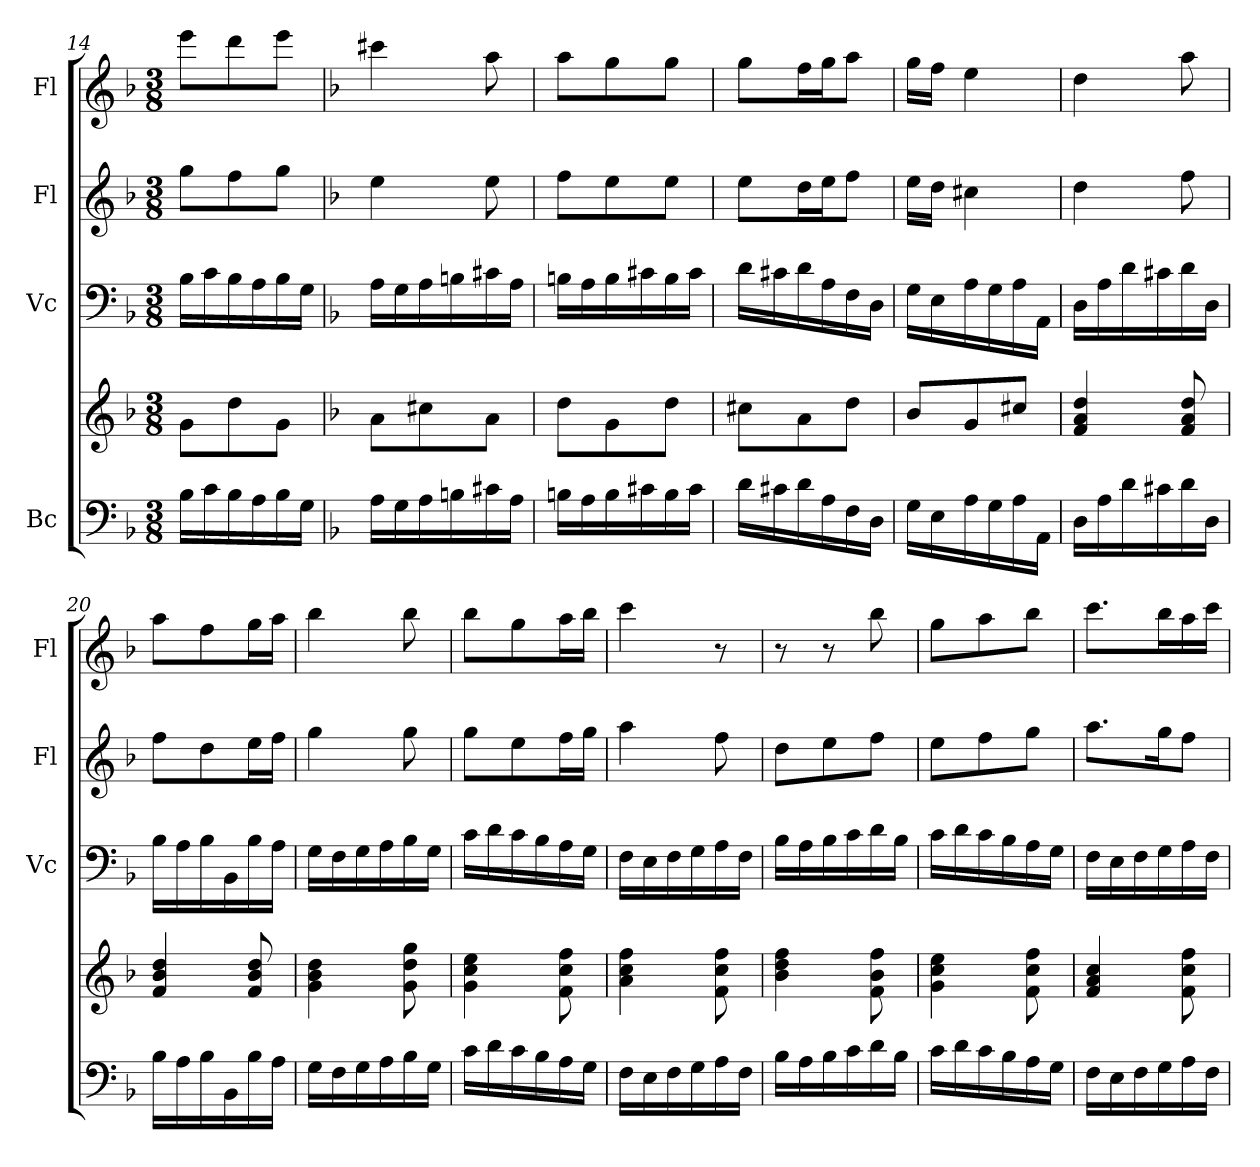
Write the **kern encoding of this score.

**kern	**kern	**kern	**kern	**kern
*part4	*part4	*part3	*part2	*part1
*staff5	*staff4	*staff3	*staff2	*staff1
*I"Bc	*	*I"Vc	*I"Fl	*I"Fl
*	*	*I'Vc	*I'Fl	*I'Fl
*clefF4	*clefG2	*clefF4	*clefG2	*clefG2
*k[b-]	*k[b-]	*k[b-]	*k[b-]	*k[b-]
*M3/8	*M3/8	*M3/8	*M3/8	*M3/8
=14	=14	=14	=14	=14
16B-\LL	8g\L	16B-\LL	8gg\L	8eee\L
16c\	.	16c\	.	.
16B-\	8dd\	16B-\	8ff\	8ddd\
16A\	.	16A\	.	.
16B-\	8g\J	16B-\	8gg\J	8eee\J
16G\JJ	.	16G\JJ	.	.
!!LO:PB:g=z
=15	=15	=15	=15	=15
*k[b-]	*k[b-]	*k[b-]	*k[b-]	*k[b-]
16A\LL	8a\L	16A\LL	4ee\	4ccc#X\
16G\	.	16G\	.	.
16A\	8cc#X\	16A\	.	.
16Bn\	.	16Bn\	.	.
16c#X\	8a\J	16c#X\	8ee\	8aa\
16A\JJ	.	16A\JJ	.	.
=16	=16	=16	=16	=16
16Bn\LL	8dd\L	16Bn\LL	8ff\L	8aa\L
16A\	.	16A\	.	.
16B\	8g\	16B\	8ee\	8gg\
16c#X\	.	16c#X\	.	.
16B\	8dd\J	16B\	8ee\J	8gg\J
16c#\JJ	.	16c#\JJ	.	.
=17	=17	=17	=17	=17
16d\LL	8cc#X\L	16d\LL	8ee\L	8gg\L
16c#X\	.	16c#X\	.	.
16d\	8a\	16d\	16dd\L	16ff\L
16A\	.	16A\	16ee\J	16gg\J
16F\	8dd\J	16F\	8ff\J	8aa\J
16D\JJ	.	16D\JJ	.	.
=18	=18	=18	=18	=18
16G\LL	8b-/L	16G\LL	16ee\LL	16gg\LL
16E\	.	16E\	16dd\JJ	16ff\JJ
16A\	8g/	16A\	4cc#X\	4ee\
16G\	.	16G\	.	.
16A\	8cc#X/J	16A\	.	.
16AA\JJ	.	16AA\JJ	.	.
=19	=19	=19	=19	=19
16D\LL	4f/ 4a/ 4dd/	16D\LL	4dd\	4dd\
16A\	.	16A\	.	.
16d\	.	16d\	.	.
16c#X\	.	16c#X\	.	.
16d\	8f/ 8a/ 8dd/	16d\	8ff\	8aa\
16D\JJ	.	16D\JJ	.	.
=20	=20	=20	=20	=20
16B-\LL	4f/ 4b-/ 4dd/	16B-\LL	8ff\L	8aa\L
16A\	.	16A\	.	.
16B-\	.	16B-\	8dd\	8ff\
16BB-\	.	16BB-\	.	.
16B-\	8f/ 8b-/ 8dd/	16B-\	16ee\L	16gg\L
16A\JJ	.	16A\JJ	16ff\JJ	16aa\JJ
=21	=21	=21	=21	=21
16G\LL	4g\ 4b-\ 4dd\	16G\LL	4gg\	4bb-\
16F\	.	16F\	.	.
16G\	.	16G\	.	.
16A\	.	16A\	.	.
16B-\	8g\ 8dd\ 8gg\	16B-\	8gg\	8bb-\
16G\JJ	.	16G\JJ	.	.
!!LO:LB:g=z
=22	=22	=22	=22	=22
16c\LL	4g\ 4cc\ 4ee\	16c\LL	8gg\L	8bb-\L
16d\	.	16d\	.	.
16c\	.	16c\	8ee\	8gg\
16B-\	.	16B-\	.	.
16A\	8f\ 8cc\ 8ff\	16A\	16ff\L	16aa\L
16G\JJ	.	16G\JJ	16gg\JJ	16bb-\JJ
=23	=23	=23	=23	=23
16F\LL	4a\ 4cc\ 4ff\	16F\LL	4aa\	4ccc\
16E\	.	16E\	.	.
16F\	.	16F\	.	.
16G\	.	16G\	.	.
16A\	8f\ 8cc\ 8ff\	16A\	8ff\	8r
16F\JJ	.	16F\JJ	.	.
=24	=24	=24	=24	=24
16B-\LL	4b-\ 4dd\ 4ff\	16B-\LL	8dd\L	8r
16A\	.	16A\	.	.
16B-\	.	16B-\	8ee\	8r
16c\	.	16c\	.	.
16d\	8f\ 8b-\ 8ff\	16d\	8ff\J	8bb-\
16B-\JJ	.	16B-\JJ	.	.
=25	=25	=25	=25	=25
16c\LL	4g\ 4cc\ 4ee\	16c\LL	8ee\L	8gg\L
16d\	.	16d\	.	.
16c\	.	16c\	8ff\	8aa\
16B-\	.	16B-\	.	.
16A\	8f\ 8cc\ 8ff\	16A\	8gg\J	8bb-\J
16G\JJ	.	16G\JJ	.	.
=26	=26	=26	=26	=26
16F\LL	4f/ 4a/ 4cc/	16F\LL	8.aa\L	8.ccc\L
16E\	.	16E\	.	.
16F\	.	16F\	.	.
16G\	.	16G\	16gg\K	16bb-\L
16A\	8f\ 8cc\ 8ff\	16A\	8ff\J	16aa\
16F\JJ	.	16F\JJ	.	16ccc\JJ
=	=	=	=	=
*-	*-	*-	*-	*-
